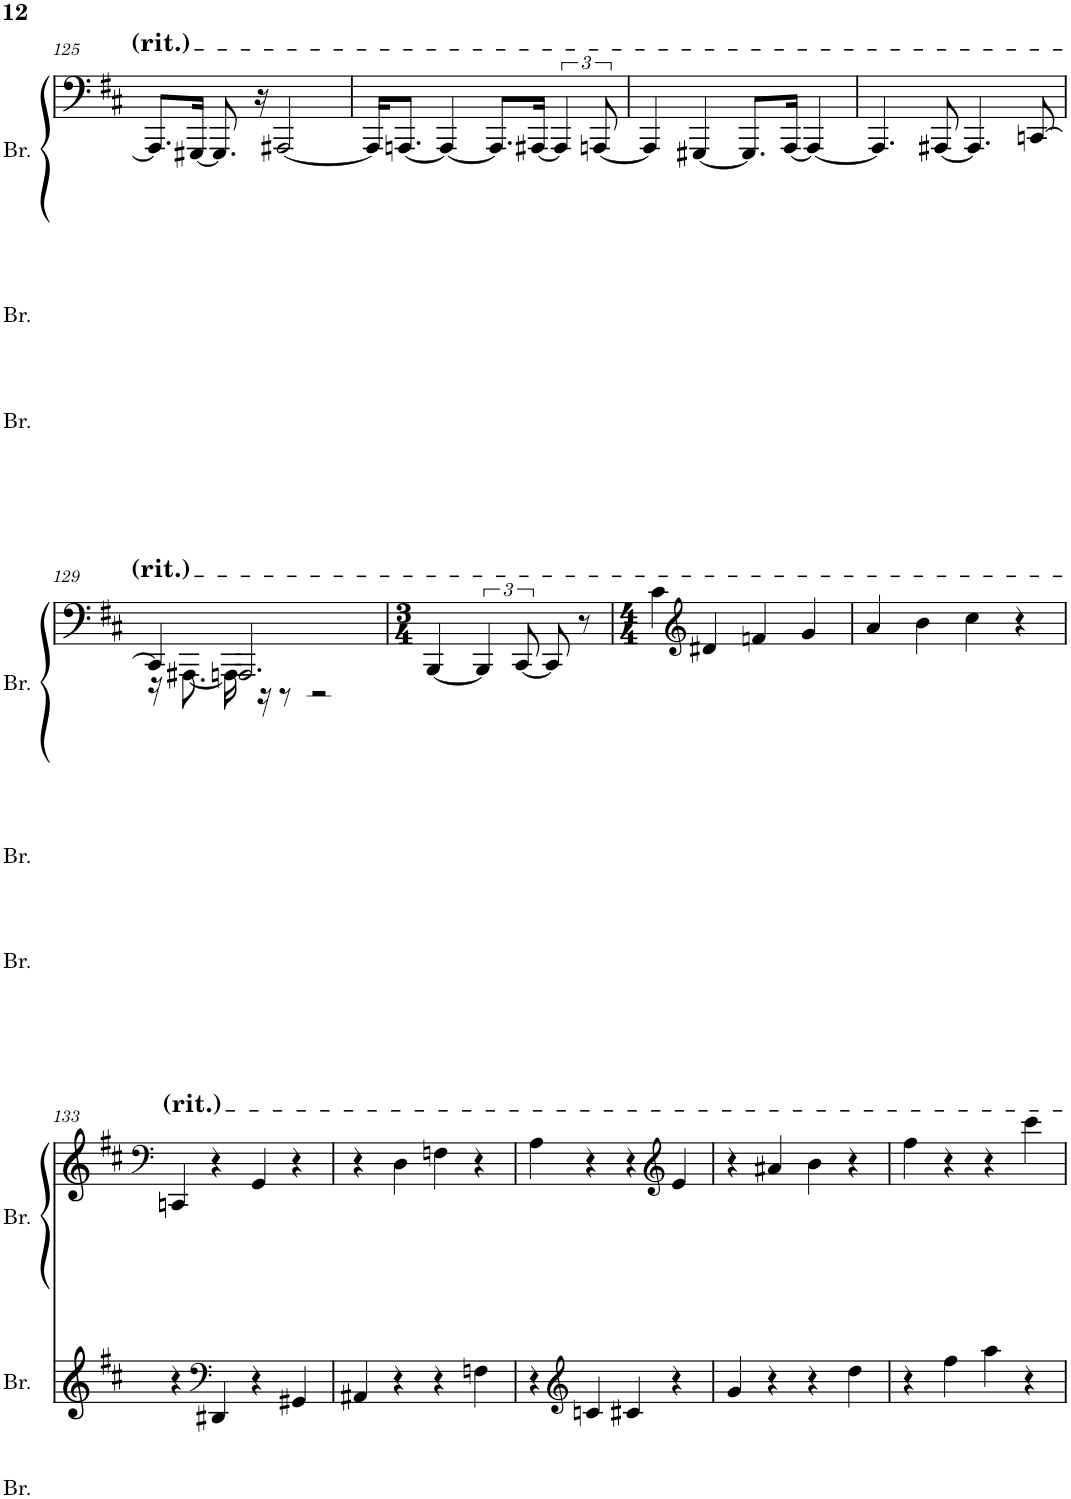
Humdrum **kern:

**kern	**kern	**kern	**kern
*part3	*part2	*part1	*part1
*staff4	*staff3	*staff2	*staff1
*I"Brass	*I"Brass	*I"Brass	*
*I'Br.	*I'Br.	*I'Br.	*
!!LO:PB:g=z
*clefG2	*clefG2	*clefF4	*clefF4
*k[f#c#]	*k[f#c#]	*k[f#c#]	*k[f#c#]
*M4/4	*M4/4	*M4/4	*M4/4
=125	=125	=125	=125
1r	1r	1r	8.AAA#/L]
.	.	.	[16GGG#X/Jk
.	.	.	8.GGG#/]
.	.	.	16r
.	.	.	[2AAA#X/
=126	=126	=126	=126
1r	1r	1r	16AAA#/KL]
.	.	.	[8.AAAn/J
.	.	.	4AAA/_
.	.	.	8.AAA/L]
.	.	.	[16AAA#X/Jk
.	.	.	6AAA#/]
.	.	.	[12AAAn/
=127	=127	=127	=127
1r	1r	1r	4AAA/]
.	.	.	[4GGG#X/
.	.	.	8.GGG#/L]
.	.	.	[16AAA/Jk
.	.	.	4AAA/_
=128	=128	=128	=128
1r	1r	1r	4.AAA/]
.	.	.	[8AAA#X/
.	.	.	4.AAA#/]
.	.	.	[8CCn/
!!LO:LB:g=z
=129	=129	=129	=129
*	*	*	*^
1r	1r	1r	4CC/]	16r
.	.	.	.	[8.AAA#X\
.	.	.	2.AAAn/	16AAA#\]
.	.	.	.	16r
.	.	.	.	8r
.	.	.	.	2r
*	*	*	*v	*v
=130	=130	=130	=130
*M3/4	*M3/4	*M3/4	*M3/4
2.r	2.r	2.r	[4BBB/
.	.	.	6BBB/]
.	.	.	[12CC#/
.	.	.	8CC#/]
.	.	.	8r
=131	=131	=131	=131
*M4/4	*M4/4	*M4/4	*M4/4
1r	1r	1r	4c#\
*	*	*	*clefG2
.	.	.	4d#X/
.	.	.	4fn/
.	.	.	4g/
=132	=132	=132	=132
1r	1r	1r	4a/
.	.	.	4b\
.	.	.	4cc#\
.	.	.	4r
!!LO:LB:g=z
=133	=133	=133	=133
*	*	*	*clefF4
1r	4r	1r	4CCn/
*	*clefF4	*	*
.	4DD#X/	.	4r
.	4r	.	4GG/
.	4GG#X/	.	4r
=134	=134	=134	=134
1r	4AA#X/	1r	4r
.	4r	.	4D\
.	4r	.	4Fn\
.	4Fn\	.	4r
=135	=135	=135	=135
1r	4r	1r	4A\
*	*clefG2	*	*
.	4cn/	.	4r
.	4c#X/	.	4r
*	*	*	*clefG2
.	4r	.	4e/
=136	=136	=136	=136
1r	4g/	1r	4r
.	4r	.	4a#X/
.	4r	.	4b\
.	4dd\	.	4r
=137	=137	=137	=137
1r	4r	1r	4ff#\
.	4ff#\	.	4r
.	4aa\	.	4r
.	4r	.	4ccc#\
=	=	=	=
*-	*-	*-	*-
